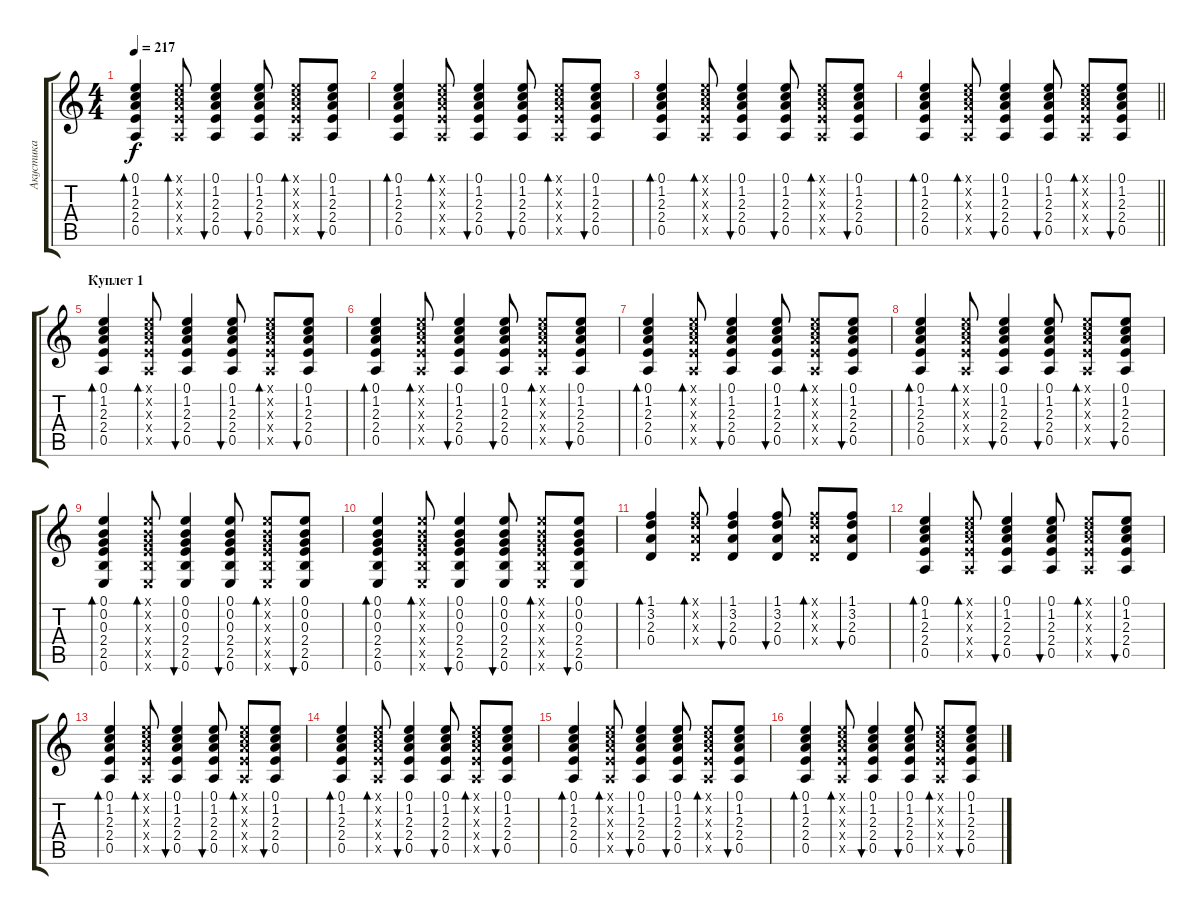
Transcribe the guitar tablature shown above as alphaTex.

\track ("Акустика" "Акустика") {instrument acousticguitarsteel}
\staff {score tabs}
\tuning (E4 B3 G3 D3 A2 E2) {hide}
\ts (4 4)
\tempo 217
\clef g2
\ks c
(0.1 1.2 2.3 2.4 0.5).4{bd 60 dy f} (0.1{x} 1.2{x} 2.3{x} 2.4{x} 0.5{x}).8{bd 60} (0.1 1.2 2.3 2.4 0.5).4{bu 60} (0.1 1.2 2.3 2.4 0.5).8{bu 60} (0.1{x} 1.2{x} 2.3{x} 2.4{x} 0.5{x}).8{bd 60} (0.1 1.2 2.3 2.4 0.5).8{bu 60} |
(0.1 1.2 2.3 2.4 0.5).4{bd 60} (0.1{x} 1.2{x} 2.3{x} 2.4{x} 0.5{x}).8{bd 60} (0.1 1.2 2.3 2.4 0.5).4{bu 60} (0.1 1.2 2.3 2.4 0.5).8{bu 60} (0.1{x} 1.2{x} 2.3{x} 2.4{x} 0.5{x}).8{bd 60} (0.1 1.2 2.3 2.4 0.5).8{bu 60} |
(0.1 1.2 2.3 2.4 0.5).4{bd 60} (0.1{x} 1.2{x} 2.3{x} 2.4{x} 0.5{x}).8{bd 60} (0.1 1.2 2.3 2.4 0.5).4{bu 60} (0.1 1.2 2.3 2.4 0.5).8{bu 60} (0.1{x} 1.2{x} 2.3{x} 2.4{x} 0.5{x}).8{bd 60} (0.1 1.2 2.3 2.4 0.5).8{bu 60} |
\barLineRight lightlight
(0.1 1.2 2.3 2.4 0.5).4{bd 60} (0.1{x} 1.2{x} 2.3{x} 2.4{x} 0.5{x}).8{bd 60} (0.1 1.2 2.3 2.4 0.5).4{bu 60} (0.1 1.2 2.3 2.4 0.5).8{bu 60} (0.1{x} 1.2{x} 2.3{x} 2.4{x} 0.5{x}).8{bd 60} (0.1 1.2 2.3 2.4 0.5).8{bu 60} |
\section ("" "Куплет 1")
(0.1 1.2 2.3 2.4 0.5).4{bd 60} (0.1{x} 1.2{x} 2.3{x} 2.4{x} 0.5{x}).8{bd 60} (0.1 1.2 2.3 2.4 0.5).4{bu 60} (0.1 1.2 2.3 2.4 0.5).8{bu 60} (0.1{x} 1.2{x} 2.3{x} 2.4{x} 0.5{x}).8{bd 60} (0.1 1.2 2.3 2.4 0.5).8{bu 60} |
(0.1 1.2 2.3 2.4 0.5).4{bd 60} (0.1{x} 1.2{x} 2.3{x} 2.4{x} 0.5{x}).8{bd 60} (0.1 1.2 2.3 2.4 0.5).4{bu 60} (0.1 1.2 2.3 2.4 0.5).8{bu 60} (0.1{x} 1.2{x} 2.3{x} 2.4{x} 0.5{x}).8{bd 60} (0.1 1.2 2.3 2.4 0.5).8{bu 60} |
(0.1 1.2 2.3 2.4 0.5).4{bd 60} (0.1{x} 1.2{x} 2.3{x} 2.4{x} 0.5{x}).8{bd 60} (0.1 1.2 2.3 2.4 0.5).4{bu 60} (0.1 1.2 2.3 2.4 0.5).8{bu 60} (0.1{x} 1.2{x} 2.3{x} 2.4{x} 0.5{x}).8{bd 60} (0.1 1.2 2.3 2.4 0.5).8{bu 60} |
(0.1 1.2 2.3 2.4 0.5).4{bd 60} (0.1{x} 1.2{x} 2.3{x} 2.4{x} 0.5{x}).8{bd 60} (0.1 1.2 2.3 2.4 0.5).4{bu 60} (0.1 1.2 2.3 2.4 0.5).8{bu 60} (0.1{x} 1.2{x} 2.3{x} 2.4{x} 0.5{x}).8{bd 60} (0.1 1.2 2.3 2.4 0.5).8{bu 60} |
(0.1 0.2 0.3 2.4 2.5 0.6).4{bd 60} (0.1{x} 0.2{x} 0.3{x} 2.4{x} 2.5{x} 0.6{x}).8{bd 60} (0.1 0.2 0.3 2.4 2.5 0.6).4{bu 60} (0.1 0.2 0.3 2.4 2.5 0.6).8{bu 60} (0.1{x} 0.2{x} 0.3{x} 2.4{x} 2.5{x} 0.6{x}).8{bd 60} (0.1 0.2 0.3 2.4 2.5 0.6).8{bu 60} |
(0.1 0.2 0.3 2.4 2.5 0.6).4{bd 60} (0.1{x} 0.2{x} 0.3{x} 2.4{x} 2.5{x} 0.6{x}).8{bd 60} (0.1 0.2 0.3 2.4 2.5 0.6).4{bu 60} (0.1 0.2 0.3 2.4 2.5 0.6).8{bu 60} (0.1{x} 0.2{x} 0.3{x} 2.4{x} 2.5{x} 0.6{x}).8{bd 60} (0.1 0.2 0.3 2.4 2.5 0.6).8{bu 60} |
(1.1 3.2 2.3 0.4).4{bd 60} (1.1{x} 3.2{x} 2.3{x} 0.4{x}).8{bd 60} (1.1 3.2 2.3 0.4).4{bu 60} (1.1 3.2 2.3 0.4).8{bu 60} (1.1{x} 3.2{x} 2.3{x} 0.4{x}).8{bd 60} (1.1 3.2 2.3 0.4).8{bu 60} |
(0.1 1.2 2.3 2.4 0.5).4{bd 60} (0.1{x} 1.2{x} 2.3{x} 2.4{x} 0.5{x}).8{bd 60} (0.1 1.2 2.3 2.4 0.5).4{bu 60} (0.1 1.2 2.3 2.4 0.5).8{bu 60} (0.1{x} 1.2{x} 2.3{x} 2.4{x} 0.5{x}).8{bd 60} (0.1 1.2 2.3 2.4 0.5).8{bu 60} |
(0.1 1.2 2.3 2.4 0.5).4{bd 60} (0.1{x} 1.2{x} 2.3{x} 2.4{x} 0.5{x}).8{bd 60} (0.1 1.2 2.3 2.4 0.5).4{bu 60} (0.1 1.2 2.3 2.4 0.5).8{bu 60} (0.1{x} 1.2{x} 2.3{x} 2.4{x} 0.5{x}).8{bd 60} (0.1 1.2 2.3 2.4 0.5).8{bu 60} |
(0.1 1.2 2.3 2.4 0.5).4{bd 60} (0.1{x} 1.2{x} 2.3{x} 2.4{x} 0.5{x}).8{bd 60} (0.1 1.2 2.3 2.4 0.5).4{bu 60} (0.1 1.2 2.3 2.4 0.5).8{bu 60} (0.1{x} 1.2{x} 2.3{x} 2.4{x} 0.5{x}).8{bd 60} (0.1 1.2 2.3 2.4 0.5).8{bu 60} |
(0.1 1.2 2.3 2.4 0.5).4{bd 60} (0.1{x} 1.2{x} 2.3{x} 2.4{x} 0.5{x}).8{bd 60} (0.1 1.2 2.3 2.4 0.5).4{bu 60} (0.1 1.2 2.3 2.4 0.5).8{bu 60} (0.1{x} 1.2{x} 2.3{x} 2.4{x} 0.5{x}).8{bd 60} (0.1 1.2 2.3 2.4 0.5).8{bu 60} |
(0.1 1.2 2.3 2.4 0.5).4{bd 60} (0.1{x} 1.2{x} 2.3{x} 2.4{x} 0.5{x}).8{bd 60} (0.1 1.2 2.3 2.4 0.5).4{bu 60} (0.1 1.2 2.3 2.4 0.5).8{bu 60} (0.1{x} 1.2{x} 2.3{x} 2.4{x} 0.5{x}).8{bd 60} (0.1 1.2 2.3 2.4 0.5).8{bu 60}
